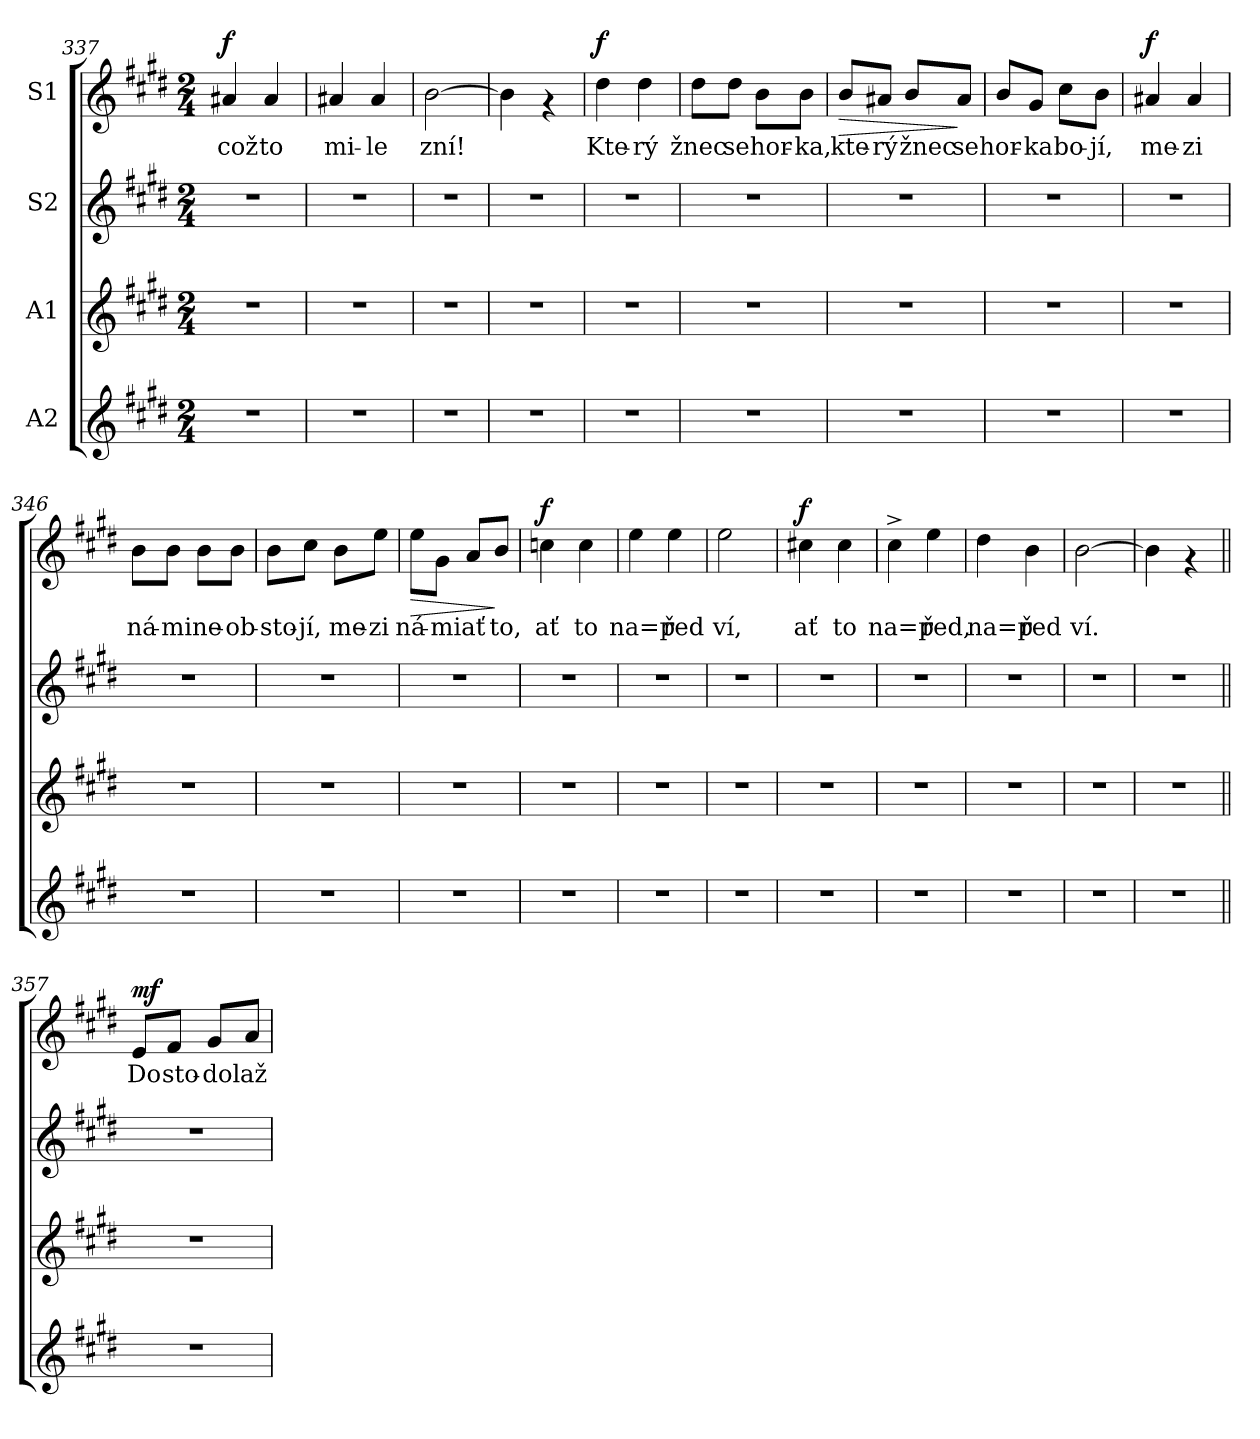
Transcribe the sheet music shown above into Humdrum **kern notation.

**kern	**kern	**kern	**kern	**text	**dynam
*part4	*part3	*part2	*part1	*part1	*part1
*staff4	*staff3	*staff2	*staff1	*staff1	*staff1
*I"A2	*I"A1	*I"S2	*I"S1	*	*
*clefG2	*clefG2	*clefG2	*clefG2	*	*
*k[f#c#g#d#]	*k[f#c#g#d#]	*k[f#c#g#d#]	*k[f#c#g#d#]	*	*
*E:	*E:	*E:	*E:	*	*
*M2/4	*M2/4	*M2/4	*M2/4	*	*
=337	=337	=337	=337	=337	=337
!	!	!	!	!LO:LY:b:cj	!LO:DY:a
2r	2r	2r	4a#X/	což	f
!	!	!	!	!LO:LY:b:cj	!
.	.	.	4a#/	to	.
=338	=338	=338	=338	=338	=338
!	!	!	!	!LO:LY:b:cj	!
2r	2r	2r	4a#X/	mi-	.
!	!	!	!	!LO:LY:b:cj	!
.	.	.	4a#/	-le	.
=339	=339	=339	=339	=339	=339
!	!	!	!	!LO:LY:b:cj	!
2r	2r	2r	[>2b\	zní!	.
=340	=340	=340	=340	=340	=340
!	!	!	!	!LO:LY:b:cj	!
2r	2r	2r	4b\]	.	.
.	.	.	4rf	.	.
=341	=341	=341	=341	=341	=341
!	!	!	!	!LO:LY:b:cj	!LO:DY:a
2r	2r	2r	4dd#\	Kte-	f
!	!	!	!	!LO:LY:b:cj	!
.	.	.	4dd#\	-rý	.
=342	=342	=342	=342	=342	=342
!	!	!	!	!LO:LY:b:cj	!
2r	2r	2r	8dd#\L	žnec	.
!	!	!	!	!LO:LY:b:cj	!
.	.	.	8dd#\J	se	.
!	!	!	!	!LO:LY:b:cj	!
.	.	.	8b\L	hor-	.
!	!	!	!	!LO:LY:b:cj	!
.	.	.	8b\J	-ka,	.
!!LO:LB:g=z
=343	=343	=343	=343	=343	=343
!	!	!	!	!LO:LY:b:cj	!LO:HP:b
2r	2r	2r	8b/L	kte-	>
!	!	!	!	!LO:LY:b:cj	!
.	.	.	8a#X/J	-rý	.
!	!	!	!	!LO:LY:b:cj	!
.	.	.	8b/L	žnec	.
!	!	!	!	!LO:LY:b:cj	!
.	.	.	8a#/J	se	]
=344	=344	=344	=344	=344	=344
!	!	!	!	!LO:LY:b:cj	!
2r	2r	2r	8b/L	hor-	.
!	!	!	!	!LO:LY:b:cj	!
.	.	.	8g#/J	-ka	.
!	!	!	!	!LO:LY:b:cj	!
.	.	.	8cc#\L	bo-	.
!	!	!	!	!LO:LY:b:cj	!
.	.	.	8b\J	-jí,	.
=345	=345	=345	=345	=345	=345
!	!	!	!	!LO:LY:b:cj	!LO:DY:a
2r	2r	2r	4a#X/	me-	f
!	!	!	!	!LO:LY:b:cj	!
.	.	.	4a#/	-zi	.
=346	=346	=346	=346	=346	=346
!	!	!	!	!LO:LY:b:cj	!
2r	2r	2r	8b\L	ná-	.
!	!	!	!	!LO:LY:b:cj	!
.	.	.	8b\J	-mi	.
!	!	!	!	!LO:LY:b:cj	!
.	.	.	8b\L	ne-	.
!	!	!	!	!LO:LY:b:cj	!
.	.	.	8b\J	-ob-	.
=347	=347	=347	=347	=347	=347
!	!	!	!	!LO:LY:b:cj	!
2r	2r	2r	8b\L	-sto-	.
!	!	!	!	!LO:LY:b:cj	!
.	.	.	8cc#\J	-jí,	.
!	!	!	!	!LO:LY:b:cj	!
.	.	.	8b\L	me-	.
!	!	!	!	!LO:LY:b:cj	!
.	.	.	8ee\J	-zi	.
=348	=348	=348	=348	=348	=348
!	!	!	!	!LO:LY:b:cj	!LO:HP:b
2r	2r	2r	8ee\L	ná-	>
!	!	!	!	!LO:LY:b:cj	!
.	.	.	8g#\J	-mi	.
!	!	!	!	!LO:LY:b:cj	!
.	.	.	8a/L	ať	.
!	!	!	!	!LO:LY:b:cj	!
.	.	.	8b/J	to,	]
!!LO:LB:g=z
=349	=349	=349	=349	=349	=349
!	!	!	!	!LO:LY:b:cj	!LO:DY:a
2r	2r	2r	4ccn\	ať	f
!	!	!	!	!LO:LY:b:cj	!
.	.	.	4cc\	to	.
=350	=350	=350	=350	=350	=350
!	!	!	!	!LO:LY:b:cj	!
2r	2r	2r	4ee\	na=p	.
!	!	!	!	!LO:LY:b:cj	!
.	.	.	4ee\	řed	.
=351	=351	=351	=351	=351	=351
!	!	!	!	!LO:LY:b:cj	!
2r	2r	2r	2ee\	ví,	.
=352	=352	=352	=352	=352	=352
!	!	!	!	!LO:LY:b:cj	!LO:DY:a
2r	2r	2r	4cc#X\	ať	f
!	!	!	!	!LO:LY:b:cj	!
.	.	.	4cc#\	to	.
=353	=353	=353	=353	=353	=353
!	!	!	!	!LO:LY:b:cj	!
2r	2r	2r	4cc#^>\	na=p	.
!	!	!	!	!LO:LY:b:cj	!
.	.	.	4ee\	řed,	.
=354	=354	=354	=354	=354	=354
!	!	!	!	!LO:LY:b:cj	!
2r	2r	2r	4dd#\	na=p	.
!	!	!	!	!LO:LY:b:cj	!
.	.	.	4b\	řed	.
=355	=355	=355	=355	=355	=355
!	!	!	!	!LO:LY:b:cj	!
2r	2r	2r	[>2b\	ví.	.
=356	=356	=356	=356	=356	=356
!	!	!	!	!LO:LY:b:cj	!
2r	2r	2r	4b\]	.	.
.	.	.	4rf	.	.
=357||	=357||	=357||	=357||	=357||	=357||
!	!	!	!	!LO:LY:b:cj	!LO:DY:a
2r	2r	2r	8e/L	Do	mf
!	!	!	!	!LO:LY:b:cj	!
.	.	.	8f#/J	sto-	.
!	!	!	!	!LO:LY:b:cj	!
.	.	.	8g#/L	-dol	.
!	!	!	!	!LO:LY:b:cj	!
.	.	.	8a/J	až	.
=	=	=	=	=	=
*-	*-	*-	*-	*-	*-
